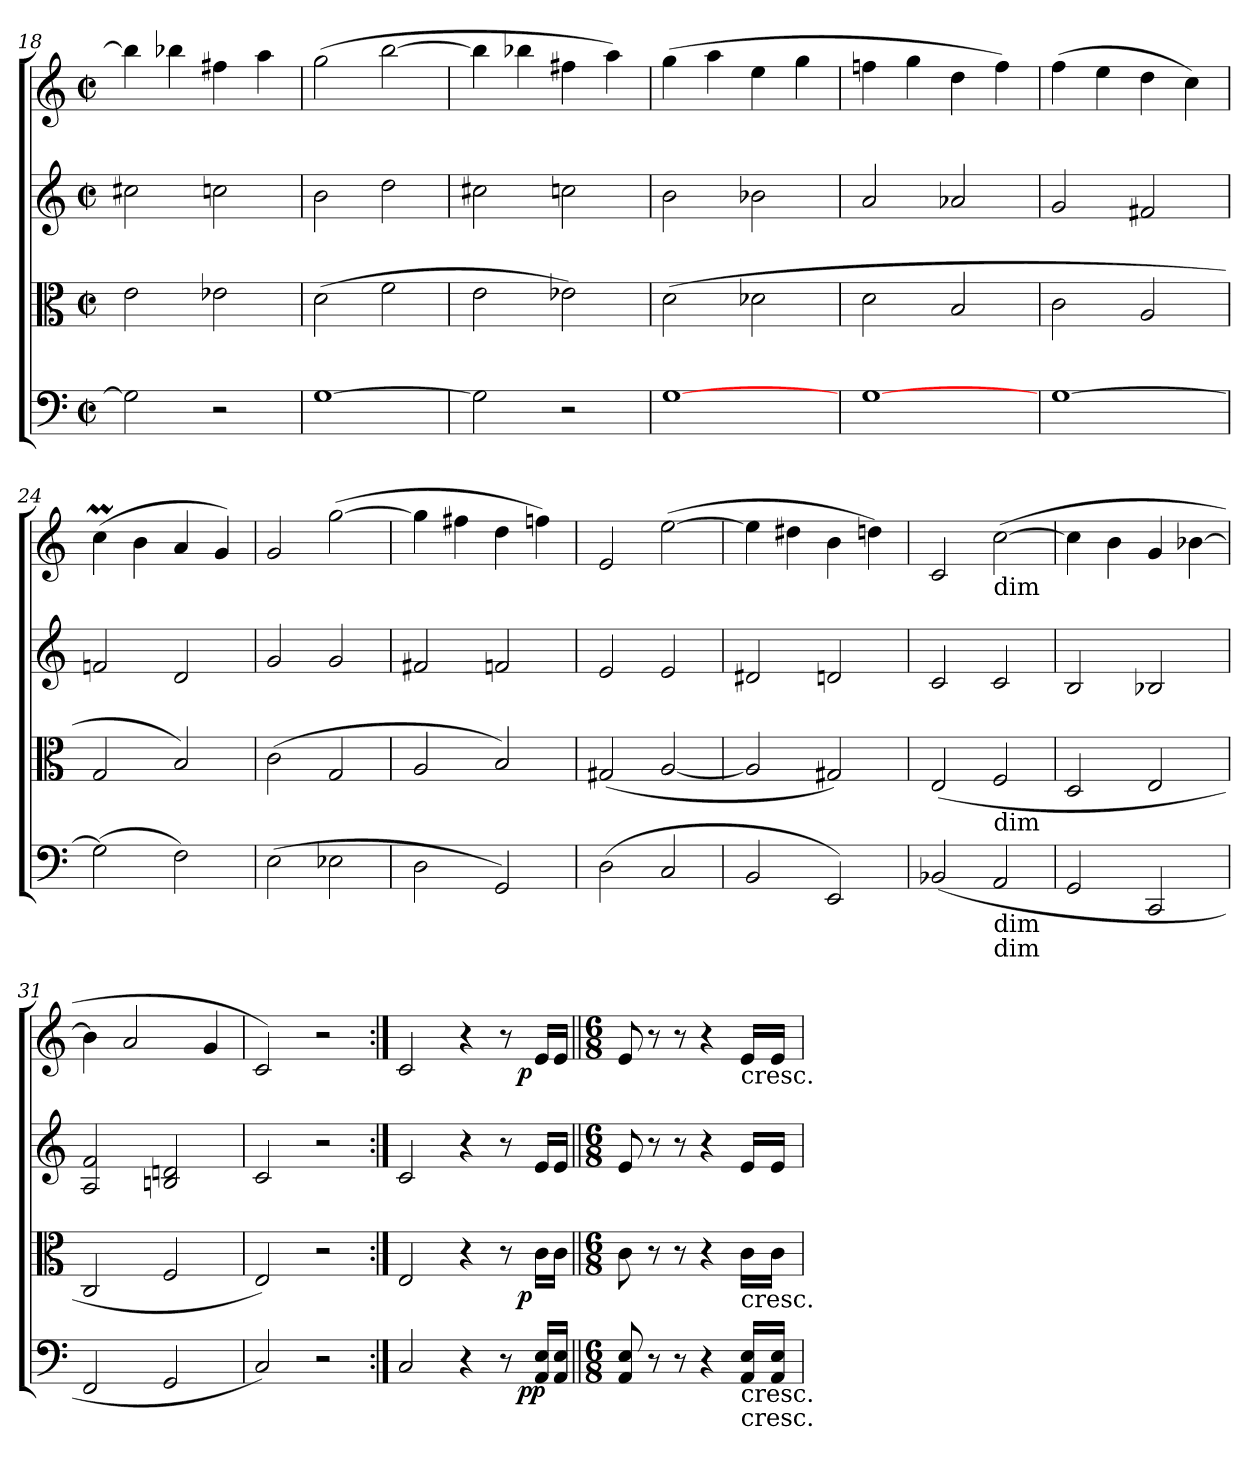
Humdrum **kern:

**kern	**dynam	**kern	**dynam	**kern	**kern	**dynam
*part4	*part4	*part3	*part3	*part2	*part1	*part1
*staff4	*staff4	*staff3	*staff3	*staff2	*staff1	*staff1
*clefF4	*	*clefC3	*	*clefG2	*clefG2	*
*M2/2	*	*M2/2	*	*M2/2	*M2/2	*
*met(c|)	*	*met(c|)	*	*met(c|)	*met(c|)	*
=18	=18	=18	=18	=18	=18	=18
2G\]	.	2e\	.	2cc#\	4bb\]	.
.	.	.	.	.	4bb-\	.
2r	.	2e-\	.	2ccn\	4ff#\	.
.	.	.	.	.	4aa\	.
=19	=19	=19	=19	=19	=19	=19
[1G	.	(>2d\	.	2b\	(>2gg\	.
.	.	2f\	.	2dd\	[2bb\	.
=20	=20	=20	=20	=20	=20	=20
2G\]	.	2e\	.	2cc#\	4bb\]	.
.	.	.	.	.	4bb-\	.
2r	.	2e-\)	.	2ccn\	4ff#\	.
.	.	.	.	.	4aa\)	.
=21	=21	=21	=21	=21	=21	=21
[1G	.	(>2d\	.	2b\	(>4gg\	.
.	.	.	.	.	4aa\	.
.	.	2d-\	.	2b-\	4ee\	.
.	.	.	.	.	4gg\	.
=22	=22	=22	=22	=22	=22	=22
[1G	.	2d\	.	2a/	4ffn\	.
.	.	.	.	.	4gg\	.
.	.	2B/	.	2a-/	4dd\	.
.	.	.	.	.	4ff\)	.
=23	=23	=23	=23	=23	=23	=23
[1G	.	2c\	.	2g/	(>4ff\	.
.	.	.	.	.	4ee\	.
.	.	2A/	.	2f#/	4dd\	.
.	.	.	.	.	4cc\)	.
=24	=24	=24	=24	=24	=24	=24
(>2G\]	.	2G/	.	2fn/	(>4ccM\	.
.	.	.	.	.	4b\	.
2F\)	.	2B/)	.	2d/	4a/	.
.	.	.	.	.	4g/)	.
!!LO:LB:g=z
=25	=25	=25	=25	=25	=25	=25
(>2E\	.	(>2c\	.	2g/	2g/	.
2E-\	.	2G/	.	2g/	(>[2gg\	.
=26	=26	=26	=26	=26	=26	=26
2D\	.	2A/	.	2f#/	4gg\]	.
.	.	.	.	.	4ff#\	.
2GG/)	.	2B/)	.	2fn/	4dd\	.
.	.	.	.	.	4ffn\)	.
=27	=27	=27	=27	=27	=27	=27
(>2D\	.	(<2G#/	.	2e/	2e/	.
2C/	.	[2A/	.	2e/	(>[2ee\	.
=28	=28	=28	=28	=28	=28	=28
2BB/	.	2A/]	.	2d#/	4ee\]	.
.	.	.	.	.	4dd#\	.
2EE/)	.	2G#/)	.	2dn/	4b\	.
.	.	.	.	.	4ddn\)	.
=29	=29	=29	=29	=29	=29	=29
(<2BB-/	.	(<2E/	.	2c/	2c/	.
!	!	!	!	!	!LO:TX:b:t=dim	!
!	!	!LO:TX:b:t=dim	!	!	!	!
!LO:TX:b:t=dim	!	!	!	!	!	!
!LO:TX:b:t=dim	!	!	!	!	!	!
2AA/	.	2F/	.	2c/	(>[2cc\	.
=30	=30	=30	=30	=30	=30	=30
2GG/	.	2D/	.	2B/	4cc\]	.
.	.	.	.	.	4b\	.
2CC/	.	2E/	.	2B-/	4g/	.
.	.	.	.	.	[4b-\	.
=31	=31	=31	=31	=31	=31	=31
2FF/	.	2C/	.	2A/ 2f/	4b-\]	.
.	.	.	.	.	2a/	.
2GG/	.	2F/	.	2Bn/ 2dn/	.	.
.	.	.	.	.	4g/	.
=32	=32	=32	=32	=32	=32	=32
2C/)	.	2E/)	.	2c/	2c/)	.
2r	.	2r	.	2r	2r	.
=33:|!	=33:|!	=33:|!	=33:|!	=33:|!	=33:|!	=33:|!
*^	*	*^	*	*	*^	*
2C/	2ryy	.	2E/	2ryy	.	2c/	2c/	2ryy	.
4r	4ryy	.	4r	4ryy	.	4r	4r	4ryy	.
8r	16ryy	.	8r	16ryy	.	8r	8r	16ryy	.
!	!	!LO:DY:b	!	!	!	!	!	!	!
!	!	!LO:DY:n=1:b	!	!	!LO:DY:b	!	!	!	!LO:DY:b
.	8.ryy	p p	.	8.ryy	p	.	.	8.ryy	p
16AA/ 16E/LL	.	.	16c\LL	.	.	16e/LL	16e/LL	.	.
16AA/ 16E/JJ	.	.	16c\JJ	.	.	16e/JJ	16e/JJ	.	.
*v	*v	*	*	*	*	*	*v	*v	*
*	*	*v	*v	*	*	*	*
=34||	=34||	=34||	=34||	=34||	=34||	=34||
*M6/8	*	*M6/8	*	*M6/8	*M6/8	*
8AA/ 8E/	.	8c\	.	8e/	8e/	.
8r	.	8r	.	8r	8r	.
8r	.	8r	.	8r	8r	.
4r	.	4r	.	4r	4r	.
!	!	!	!	!	!LO:TX:b:t=cresc.	!
!	!	!LO:TX:b:t=cresc.	!	!	!	!
!LO:TX:b:t=cresc.	!	!	!	!	!	!
!LO:TX:b:t=cresc.	!	!	!	!	!	!
16AA/ 16E/LL	.	16c\LL	.	16e/LL	16e/LL	.
16AA/ 16E/JJ	.	16c\JJ	.	16e/JJ	16e/JJ	.
=	=	=	=	=	=	=
*-	*-	*-	*-	*-	*-	*-
